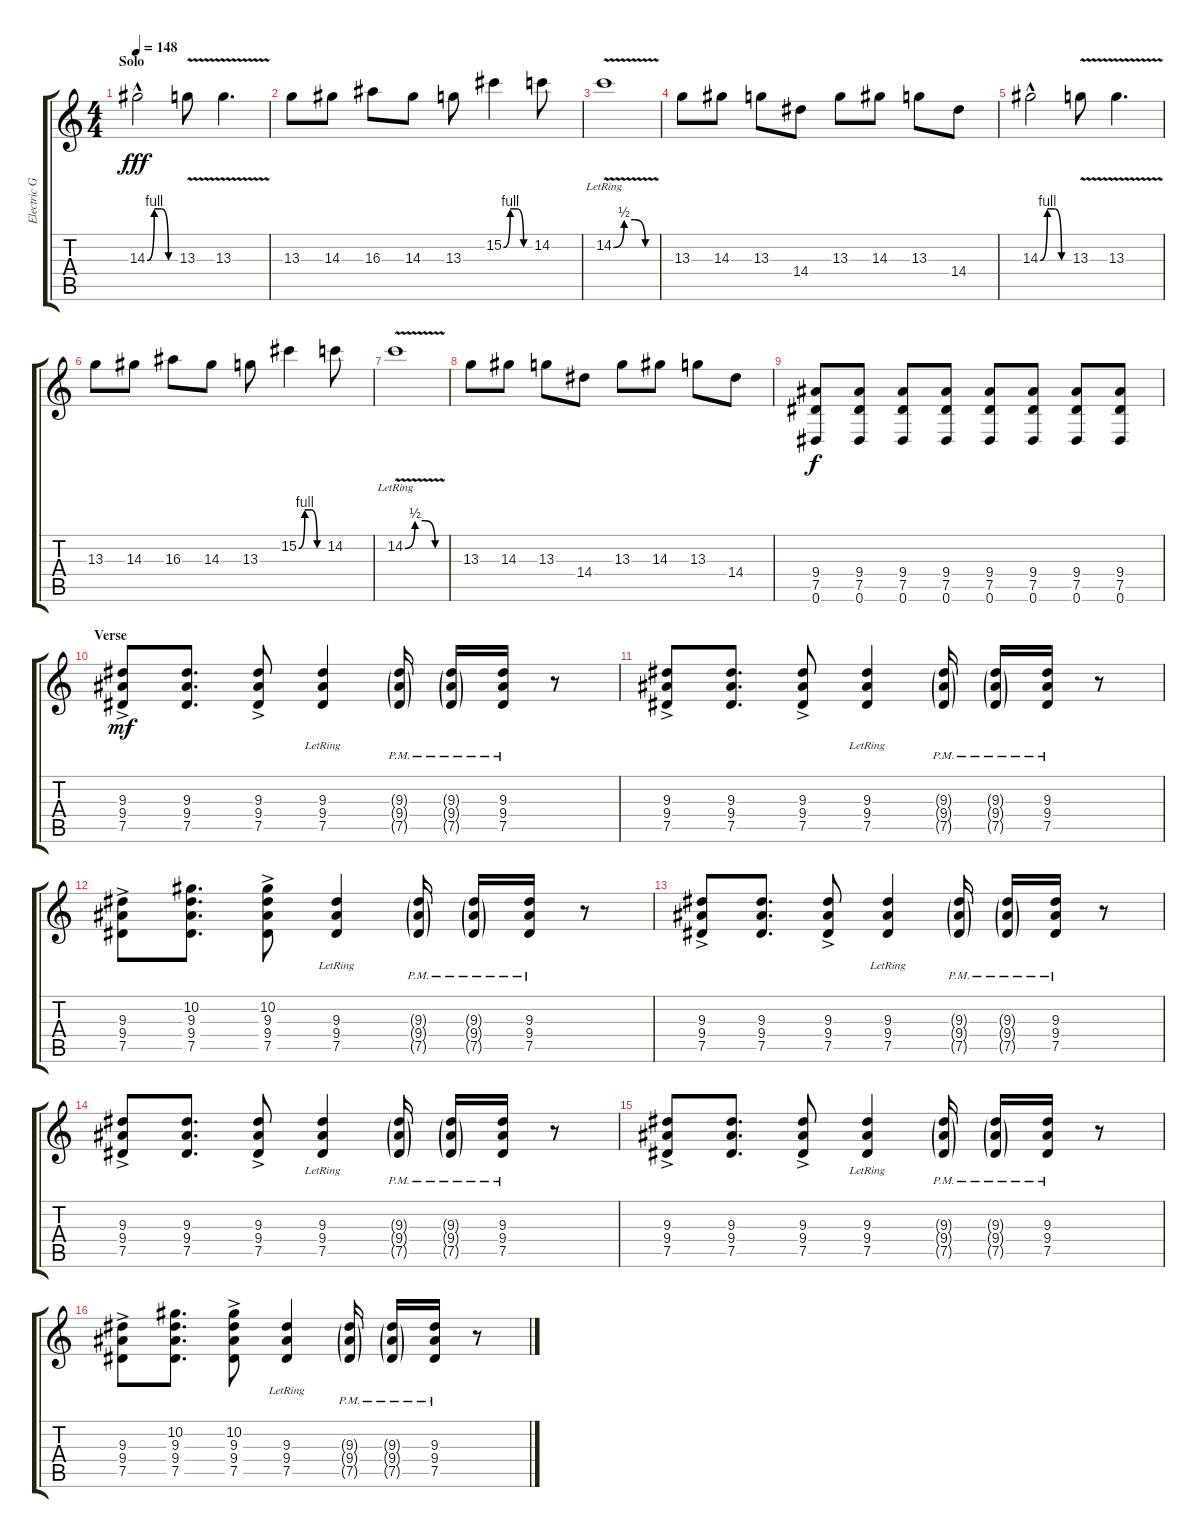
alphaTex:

\track ("Electric Guitar (Lead)" "Electric G") {instrument electricguitarclean}
\staff {score tabs}
\tuning (Eb4 Bb3 Gb3 Db3 Ab2 Eb2) {hide}
\ts (4 4)
\section ("" "Solo")
\tempo 148
\clef g2
\ks c
14.3{be (custom 0 0 15 4 30 4 45 0 60 0) hac}.2{dy fff} 13.3{v}.8 13.3{v}.4{d} |
13.3.8 14.3.8 16.3.8 14.3.8 13.3.8 15.2{be (custom 0 0 15 4 30 4 45 0 60 0)}.4 14.2.8 |
14.2{be (custom 0 0 15 2 30 2 45 0 60 0) v lr}.1 |
13.3.8 14.3.8 13.3.8 14.4.8 13.3.8 14.3.8 13.3.8 14.4.8 |
14.3{be (custom 0 0 15 4 30 4 45 0 60 0) hac}.2 13.3{v}.8 13.3{v}.4{d} |
13.3.8 14.3.8 16.3.8 14.3.8 13.3.8 15.2{be (custom 0 0 15 4 30 4 45 0 60 0)}.4 14.2.8 |
14.2{be (custom 0 0 15 2 30 2 45 0 60 0) v lr}.1 |
13.3.8 14.3.8 13.3.8 14.4.8 13.3.8 14.3.8 13.3.8 14.4.8 |
(9.4 7.5 0.6).8{dy f} (9.4 7.5 0.6).8 (9.4 7.5 0.6).8 (9.4 7.5 0.6).8 (9.4 7.5 0.6).8 (9.4 7.5 0.6).8 (9.4 7.5 0.6).8 (9.4 7.5 0.6).8 |
\section ("" "Verse")
(9.3{ac} 9.4{ac} 7.5{ac}).8{dy mf} (9.3 9.4 7.5).8{d} (9.3{ac} 9.4{ac} 7.5{ac}).8 (9.3{lr} 9.4{lr} 7.5{lr}).4 (9.3{g pm} 9.4{g pm} 7.5{g pm}).16 (9.3{g pm} 9.4{g pm} 7.5{g pm}).16 (9.3{pm} 9.4{pm} 7.5{pm}).16 r.8 |
(9.3{ac} 9.4{ac} 7.5{ac}).8 (9.3 9.4 7.5).8{d} (9.3{ac} 9.4{ac} 7.5{ac}).8 (9.3{lr} 9.4{lr} 7.5{lr}).4 (9.3{g pm} 9.4{g pm} 7.5{g pm}).16 (9.3{g pm} 9.4{g pm} 7.5{g pm}).16 (9.3{pm} 9.4{pm} 7.5{pm}).16 r.8 |
(9.3{ac} 9.4{ac} 7.5{ac}).8 (10.2 9.3 9.4 7.5).8{d} (10.2 9.3{ac} 9.4{ac} 7.5{ac}).8 (9.3{lr} 9.4{lr} 7.5{lr}).4 (9.3{g pm} 9.4{g pm} 7.5{g pm}).16 (9.3{g pm} 9.4{g pm} 7.5{g pm}).16 (9.3{pm} 9.4{pm} 7.5{pm}).16 r.8 |
(9.3{ac} 9.4{ac} 7.5{ac}).8 (9.3 9.4 7.5).8{d} (9.3{ac} 9.4{ac} 7.5{ac}).8 (9.3{lr} 9.4{lr} 7.5{lr}).4 (9.3{g pm} 9.4{g pm} 7.5{g pm}).16 (9.3{g pm} 9.4{g pm} 7.5{g pm}).16 (9.3{pm} 9.4{pm} 7.5{pm}).16 r.8 |
(9.3{ac} 9.4{ac} 7.5{ac}).8 (9.3 9.4 7.5).8{d} (9.3{ac} 9.4{ac} 7.5{ac}).8 (9.3{lr} 9.4{lr} 7.5{lr}).4 (9.3{g pm} 9.4{g pm} 7.5{g pm}).16 (9.3{g pm} 9.4{g pm} 7.5{g pm}).16 (9.3{pm} 9.4{pm} 7.5{pm}).16 r.8 |
(9.3{ac} 9.4{ac} 7.5{ac}).8 (9.3 9.4 7.5).8{d} (9.3{ac} 9.4{ac} 7.5{ac}).8 (9.3{lr} 9.4{lr} 7.5{lr}).4 (9.3{g pm} 9.4{g pm} 7.5{g pm}).16 (9.3{g pm} 9.4{g pm} 7.5{g pm}).16 (9.3{pm} 9.4{pm} 7.5{pm}).16 r.8 |
(9.3{ac} 9.4{ac} 7.5{ac}).8 (10.2 9.3 9.4 7.5).8{d} (10.2 9.3{ac} 9.4{ac} 7.5{ac}).8 (9.3{lr} 9.4{lr} 7.5{lr}).4 (9.3{g pm} 9.4{g pm} 7.5{g pm}).16 (9.3{g pm} 9.4{g pm} 7.5{g pm}).16 (9.3{pm} 9.4{pm} 7.5{pm}).16 r.8
